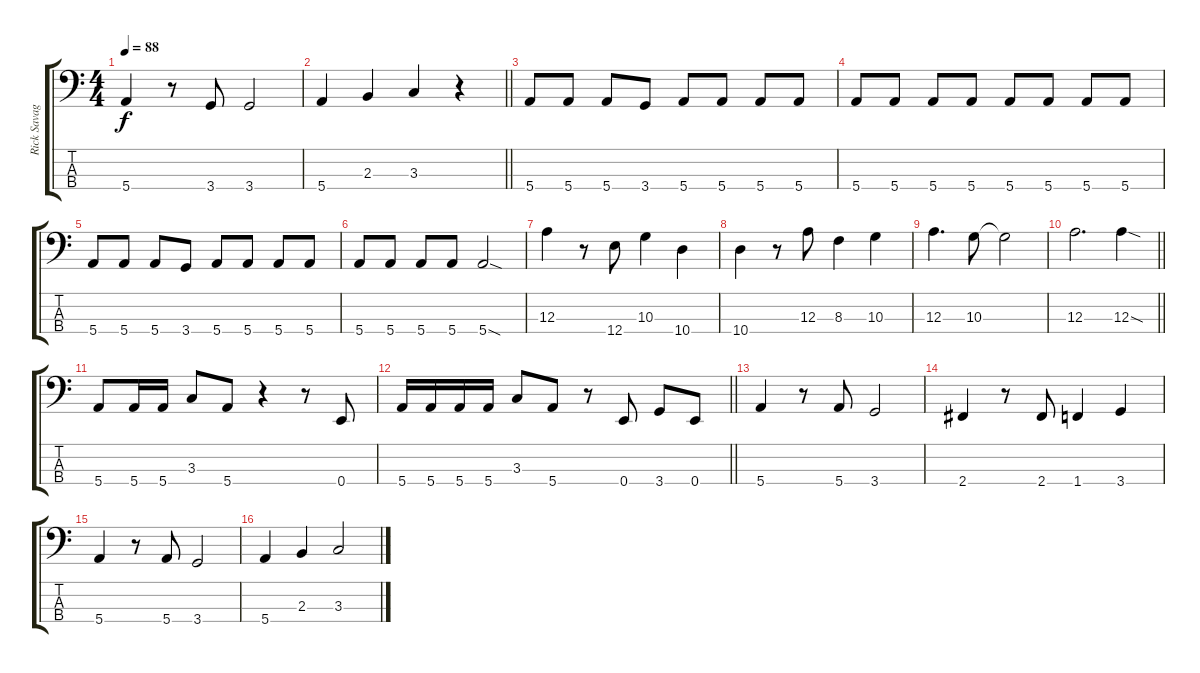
\track ("Rick Savage" "Rick Savag") {instrument electricbassfinger}
\staff {score tabs}
\tuning (G2 D2 A1 E1) {hide}
\ts (4 4)
\tempo 88
\clef f4
\ks c
5.4.4{dy f} r.8 3.4.8 3.4.2 |
\barLineRight lightlight
5.4.4 2.3.4 3.3.4 r.4 |
5.4.8 5.4.8 5.4.8 3.4.8 5.4.8 5.4.8 5.4.8 5.4.8 |
5.4.8 5.4.8 5.4.8 5.4.8 5.4.8 5.4.8 5.4.8 5.4.8 |
5.4.8 5.4.8 5.4.8 3.4.8 5.4.8 5.4.8 5.4.8 5.4.8 |
5.4.8 5.4.8 5.4.8 5.4.8 5.4{sod}.2 |
12.3.4 r.8 12.4.8 10.3.4 10.4.4 |
10.4.4 r.8 12.3.8 8.3.4 10.3.4 |
12.3.4{d} 10.3.8 10.3{t}.2 |
\barLineRight lightlight
12.3.2{d} 12.3{sod}.4 |
5.4.8 5.4.16 5.4.16 3.3.8 5.4.8 r.4 r.8 0.4.8 |
\barLineRight lightlight
5.4.16 5.4.16 5.4.16 5.4.16 3.3.8 5.4.8 r.8 0.4.8 3.4.8 0.4.8 |
5.4.4 r.8 5.4.8 3.4.2 |
2.4.4 r.8 2.4.8 1.4.4 3.4.4 |
5.4.4 r.8 5.4.8 3.4.2 |
5.4.4 2.3.4 3.3.2
